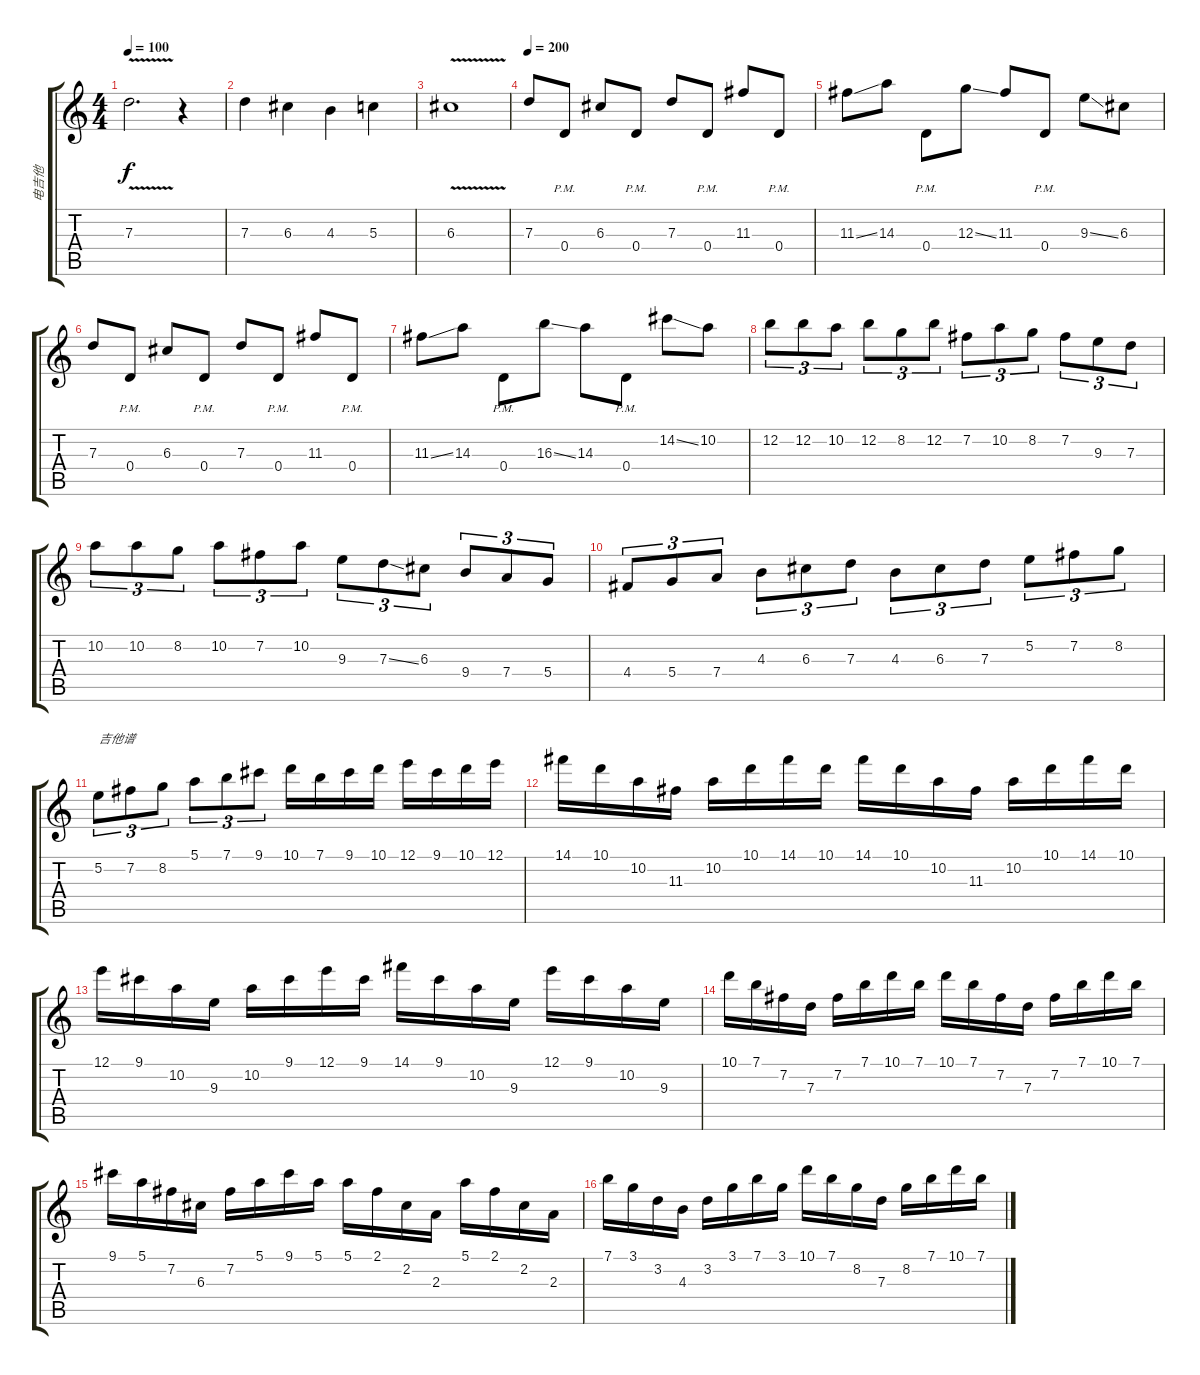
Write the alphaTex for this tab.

\track ("电吉他" "电吉他") {instrument distortionguitar}
\staff {score tabs}
\tuning (E4 B3 G3 D3 A2 E2) {hide}
\ts (4 4)
\tempo 100
\clef g2
\ks c
7.3{v}.2{d dy f} r.4 |
7.3.4 6.3.4 4.3.4 5.3.4 |
6.3{v}.1 |
\tempo 200
7.3.8 0.4{pm}.8 6.3.8 0.4{pm}.8 7.3.8 0.4{pm}.8 11.3.8 0.4{pm}.8 |
11.3{ss}.8 14.3.8 0.4{pm}.8 12.3{ss}.8 11.3.8 0.4{pm}.8 9.3{ss}.8 6.3.8 |
7.3.8 0.4{pm}.8 6.3.8 0.4{pm}.8 7.3.8 0.4{pm}.8 11.3.8 0.4{pm}.8 |
11.3{ss}.8 14.3.8 0.4{pm}.8 16.3{ss}.8 14.3.8 0.4{pm}.8 14.2{ss}.8 10.2.8 |
12.2.8{tu (3 2)} 12.2.8{tu (3 2)} 10.2.8{tu (3 2)} 12.2.8{tu (3 2)} 8.2.8{tu (3 2)} 12.2.8{tu (3 2)} 7.2.8{tu (3 2)} 10.2.8{tu (3 2)} 8.2.8{tu (3 2)} 7.2.8{tu (3 2)} 9.3.8{tu (3 2)} 7.3.8{tu (3 2)} |
10.2.8{tu (3 2)} 10.2.8{tu (3 2)} 8.2.8{tu (3 2)} 10.2.8{tu (3 2)} 7.2.8{tu (3 2)} 10.2.8{tu (3 2)} 9.3.8{tu (3 2)} 7.3{ss}.8{tu (3 2)} 6.3.8{tu (3 2)} 9.4.8{tu (3 2)} 7.4.8{tu (3 2)} 5.4.8{tu (3 2)} |
4.4.8{tu (3 2)} 5.4.8{tu (3 2)} 7.4.8{tu (3 2)} 4.3.8{tu (3 2)} 6.3.8{tu (3 2)} 7.3.8{tu (3 2)} 4.3.8{tu (3 2)} 6.3.8{tu (3 2)} 7.3.8{tu (3 2)} 5.2.8{tu (3 2)} 7.2.8{tu (3 2)} 8.2.8{tu (3 2)} |
5.2.8{tu (3 2) txt "吉他谱"} 7.2.8{tu (3 2)} 8.2.8{tu (3 2)} 5.1.8{tu (3 2)} 7.1.8{tu (3 2)} 9.1.8{tu (3 2)} 10.1.16 7.1.16 9.1.16 10.1.16 12.1.16 9.1.16 10.1.16 12.1.16 |
14.1.16 10.1.16 10.2.16 11.3.16 10.2.16 10.1.16 14.1.16 10.1.16 14.1.16 10.1.16 10.2.16 11.3.16 10.2.16 10.1.16 14.1.16 10.1.16 |
12.1.16 9.1.16 10.2.16 9.3.16 10.2.16 9.1.16 12.1.16 9.1.16 14.1.16 9.1.16 10.2.16 9.3.16 12.1.16 9.1.16 10.2.16 9.3.16 |
10.1.16 7.1.16 7.2.16 7.3.16 7.2.16 7.1.16 10.1.16 7.1.16 10.1.16 7.1.16 7.2.16 7.3.16 7.2.16 7.1.16 10.1.16 7.1.16 |
9.1.16 5.1.16 7.2.16 6.3.16 7.2.16 5.1.16 9.1.16 5.1.16 5.1.16 2.1.16 2.2.16 2.3.16 5.1.16 2.1.16 2.2.16 2.3.16 |
7.1.16 3.1.16 3.2.16 4.3.16 3.2.16 3.1.16 7.1.16 3.1.16 10.1.16 7.1.16 8.2.16 7.3.16 8.2.16 7.1.16 10.1.16 7.1.16
